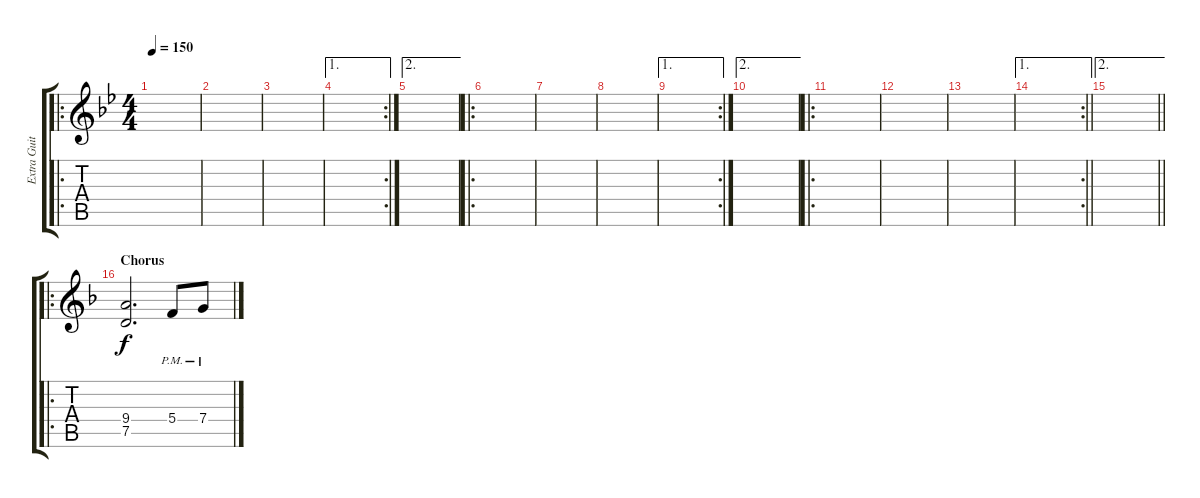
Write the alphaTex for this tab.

\track ("Extra Guitar" "Extra Guit") {instrument distortionguitar}
\staff {score tabs}
\tuning (D4 A3 F3 C3 G2 D2) {hide}
\ro
\ts (4 4)
\tempo 150
\clef g2
\ks gminor
|
|
|
\ae 1
\rc 2
|
\ae 2
|
\ro
|
|
|
\ae 1
\rc 2
|
\ae 2
|
\ro
|
|
|
\ae 1
\rc 2
\barLineRight lightlight
|
\ae 2
\barLineRight lightlight
|
\ro
\section ("" "Chorus")
\ks dminor
(9.4 7.5).2{d} 5.4{pm}.8 7.4{pm}.8
